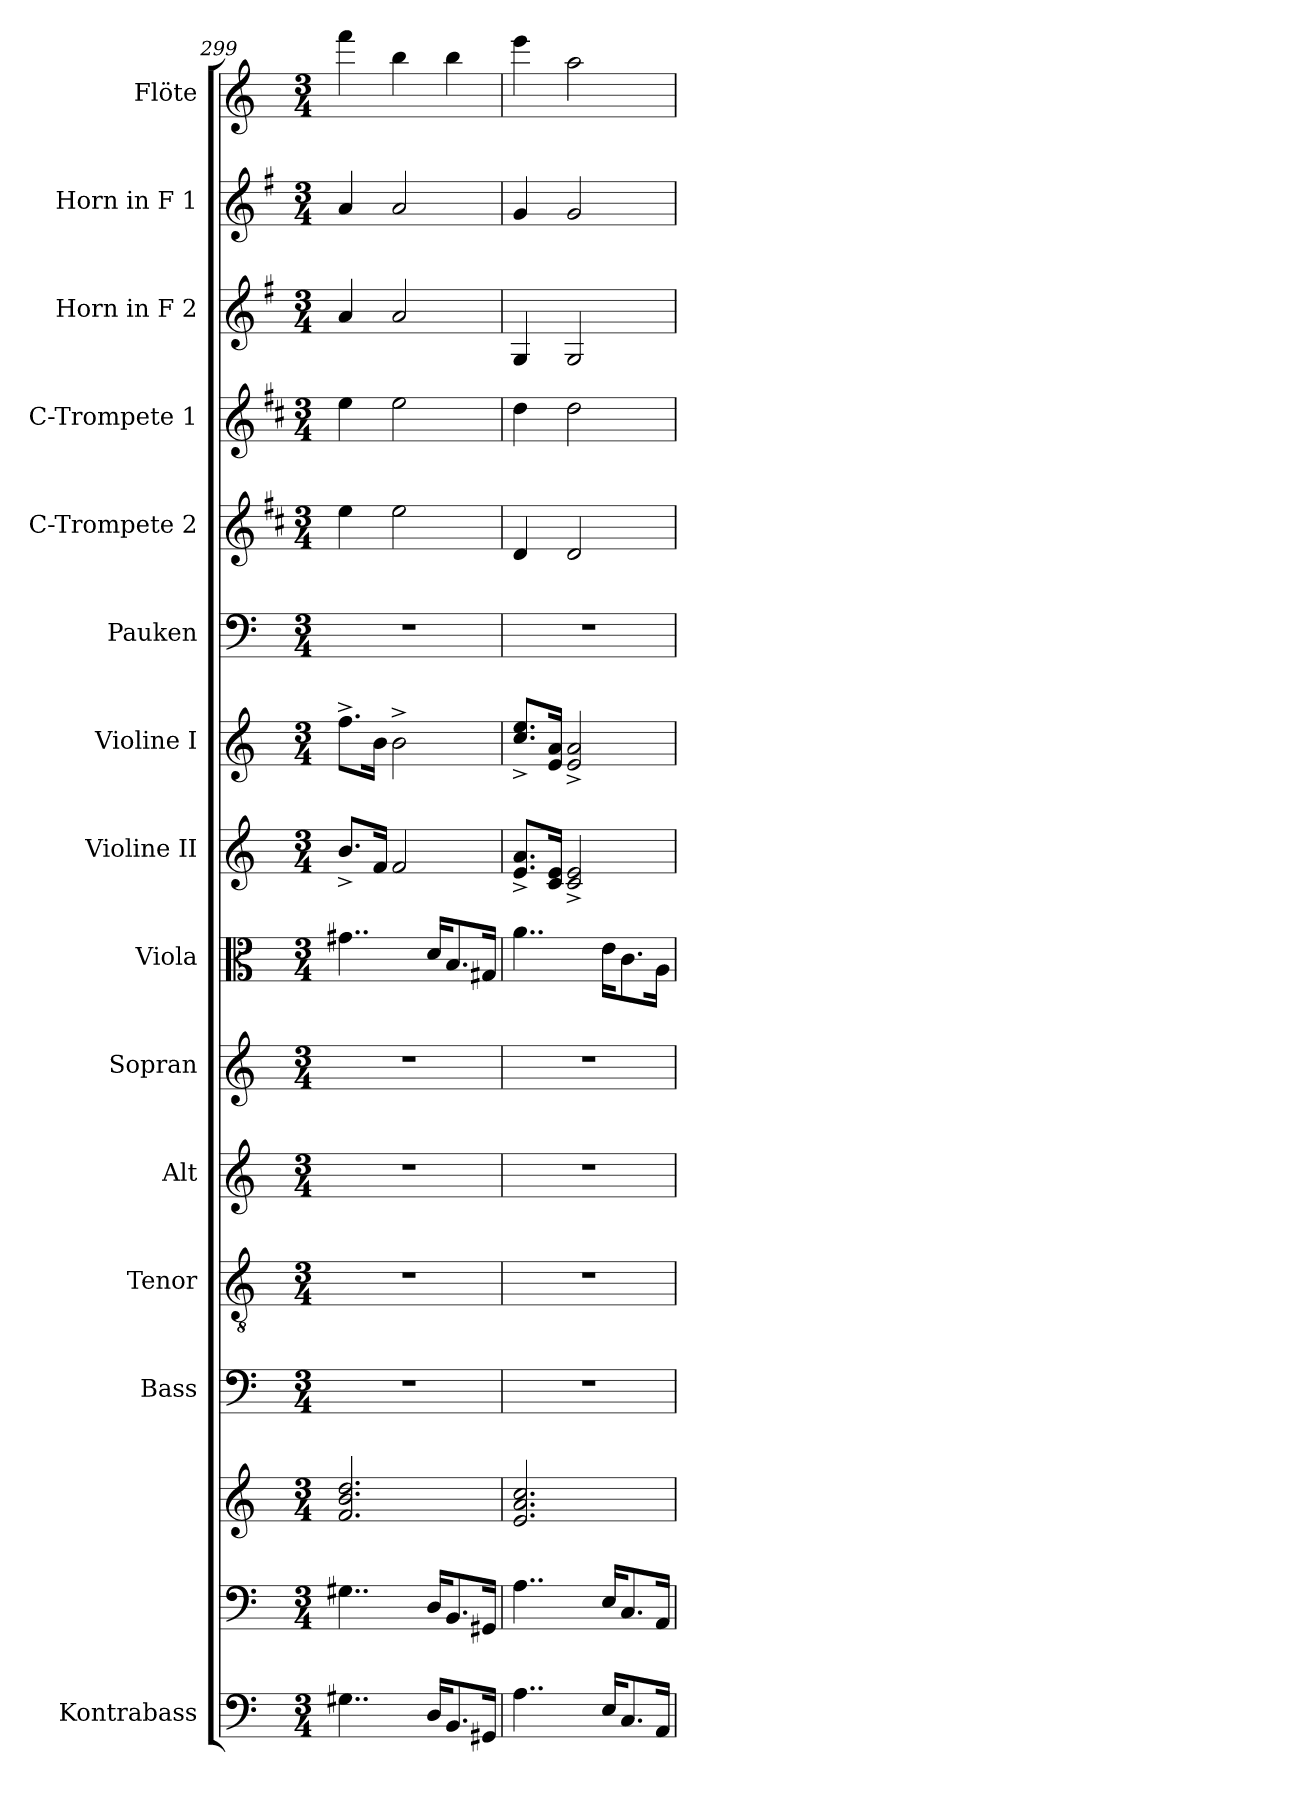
**kern	**kern	**kern	**kern	**kern	**kern	**kern	**kern	**kern	**kern	**kern	**kern	**kern	**kern	**kern	**kern
*part15	*part14	*part14	*part13	*part12	*part11	*part10	*part9	*part8	*part7	*part6	*part5	*part4	*part3	*part2	*part1
*staff16	*staff15	*staff14	*staff13	*staff12	*staff11	*staff10	*staff9	*staff8	*staff7	*staff6	*staff5	*staff4	*staff3	*staff2	*staff1
*I"Kontrabass	*	*	*I"Bass	*I"Tenor	*I"Alt	*I"Sopran	*I"Viola	*I"Violine II	*I"Violine I	*I"Pauken	*I"C-Trompete 2	*I"C-Trompete 1	*I"Horn in F 2	*I"Horn in F 1	*I"Flöte
*I'Kb.	*	*	*I'B.	*I'T.	*I'A.	*I'S.	*I'Vla.	*I'Vl. II	*I'Vl. I	*I'Pk.	*I'C Trp. 2	*I'C Trp. 1	*	*	*I'Fl.
*clefF4	*clefF4	*clefG2	*clefF4	*clefGv2	*clefG2	*clefG2	*clefC3	*clefG2	*clefG2	*clefF4	*clefG2	*clefG2	*clefG2	*clefG2	*clefG2
*ITrd7c12	*	*	*	*	*	*	*	*	*	*	*ITrd1c2	*ITrd1c2	*ITrd4c7	*ITrd4c7	*
*k[]	*k[]	*k[]	*k[]	*k[]	*k[]	*k[]	*k[]	*k[]	*k[]	*k[]	*k[]	*k[]	*k[]	*k[]	*k[]
*C:	*C:	*C:	*C:	*C:	*C:	*C:	*C:	*C:	*C:	*C:	*C:	*C:	*C:	*C:	*C:
*M3/4	*M3/4	*M3/4	*M3/4	*M3/4	*M3/4	*M3/4	*M3/4	*M3/4	*M3/4	*M3/4	*M3/4	*M3/4	*M3/4	*M3/4	*M3/4
=299	=299	=299	=299	=299	=299	=299	=299	=299	=299	=299	=299	=299	=299	=299	=299
4..GG#X\	4..G#X\	2.f/ 2.b/ 2.dd/	2.r	2.r	2.r	2.r	4..g#X\	8.b^</L	8.ff^>\L	2.r	4dd\	4dd\	4d/	4d/	4fff\
.	.	.	.	.	.	.	.	16f/Jk	16b\Jk	.	.	.	.	.	.
.	.	.	.	.	.	.	.	2f/	2b^>\	.	2dd\	2dd\	2d/	2d/	4bb\
16DD/KL	16D/KL	.	.	.	.	.	16d/KL	.	.	.	.	.	.	.	.
8.BBB/	8.BB/	.	.	.	.	.	8.B/	.	.	.	.	.	.	.	4bb\
16GGG#X/Jk	16GG#X/Jk	.	.	.	.	.	16G#X/Jk	.	.	.	.	.	.	.	.
=300	=300	=300	=300	=300	=300	=300	=300	=300	=300	=300	=300	=300	=300	=300	=300
4..AA\	4..A\	2.e/ 2.a/ 2.cc/	2.r	2.r	2.r	2.r	4..a\	8.e/^< 8.a/^<L	8.cc/^< 8.ee/^<L	2.r	4c/	4cc\	4C/	4c/	4eee\
.	.	.	.	.	.	.	.	16c/ 16e/Jk	16e/ 16a/Jk	.	.	.	.	.	.
.	.	.	.	.	.	.	.	2c/^< 2e/^<	2e/^< 2a/^<	.	2c/	2cc\	2C/	2c/	2aa\
16EE/KL	16E/KL	.	.	.	.	.	16e\KL	.	.	.	.	.	.	.	.
8.CC/	8.C/	.	.	.	.	.	8.c\	.	.	.	.	.	.	.	.
16AAA/Jk	16AA/Jk	.	.	.	.	.	16A\Jk	.	.	.	.	.	.	.	.
=	=	=	=	=	=	=	=	=	=	=	=	=	=	=	=
*-	*-	*-	*-	*-	*-	*-	*-	*-	*-	*-	*-	*-	*-	*-	*-
